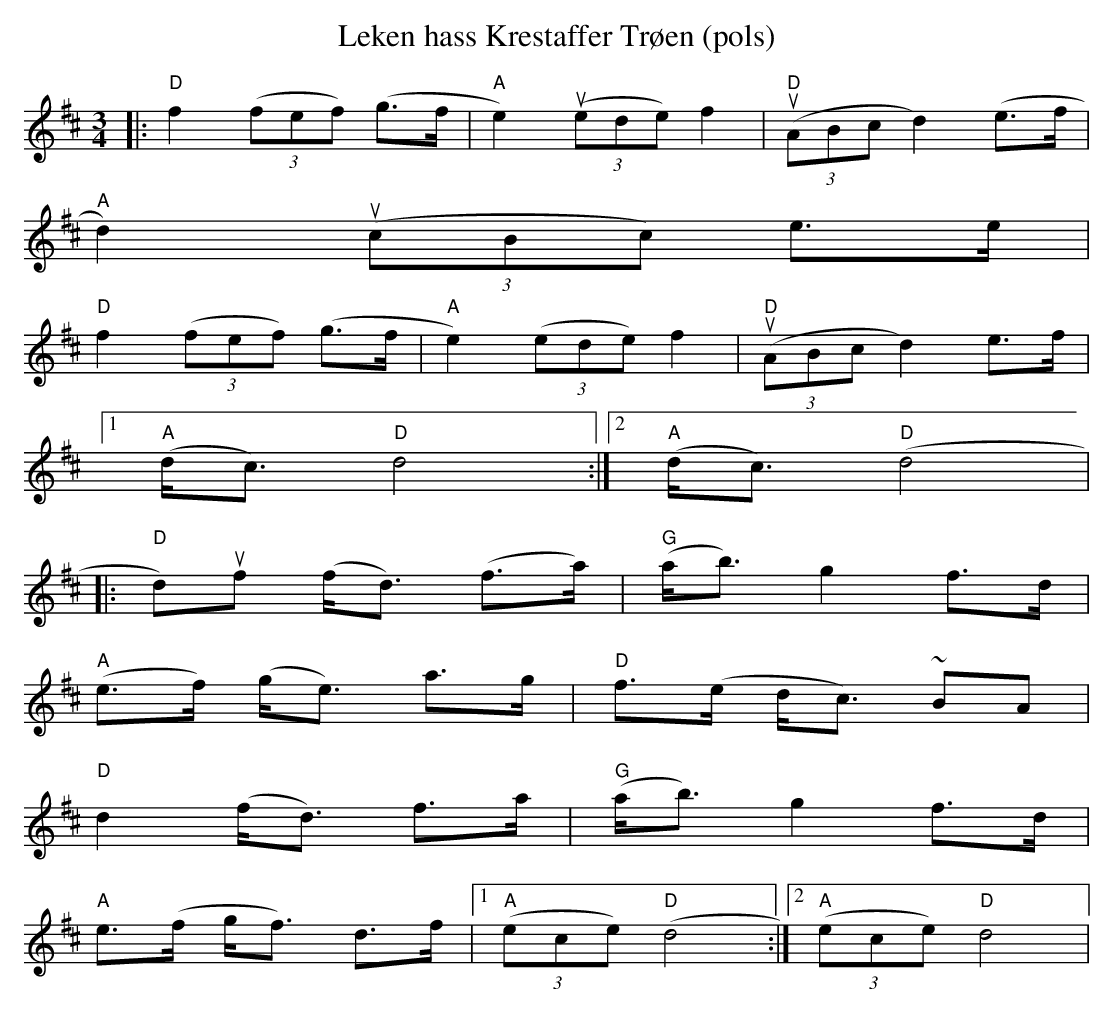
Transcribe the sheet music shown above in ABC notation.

X:1
T:Leken hass Krestaffer Trøen (pols)
M:3/4
L:1/8
K:D
|: "D"f2 ((3fef) (g>f  | "A"e2) ((3uede) f2 | "D"((3uABc d2) (e>f |
   "A"d2) ((3ucBc) e>e |
   "D"f2 ((3fef) (g>f  | "A"e2) ((3ede) f2 | "D"((3uABc d2) e>f |
   [1 "A"(d<c) "D"d4 :|[2 "A"(d<c) "D"(d4 |
|: "D"d)uf (f<d) (f>a) | "G"(a<b) g2 f>d |
   "A"(e>f) (g<e) a>g | "D"f>(e d<c) ~BA |
   "D"d2 (f<d) f>a | "G"(a<b) g2 f>d |
   "A"e>(f g<f) d>f |[1 "A"((3ece) "D"(d4 :|[2 "A"((3ece) "D"d4 |
